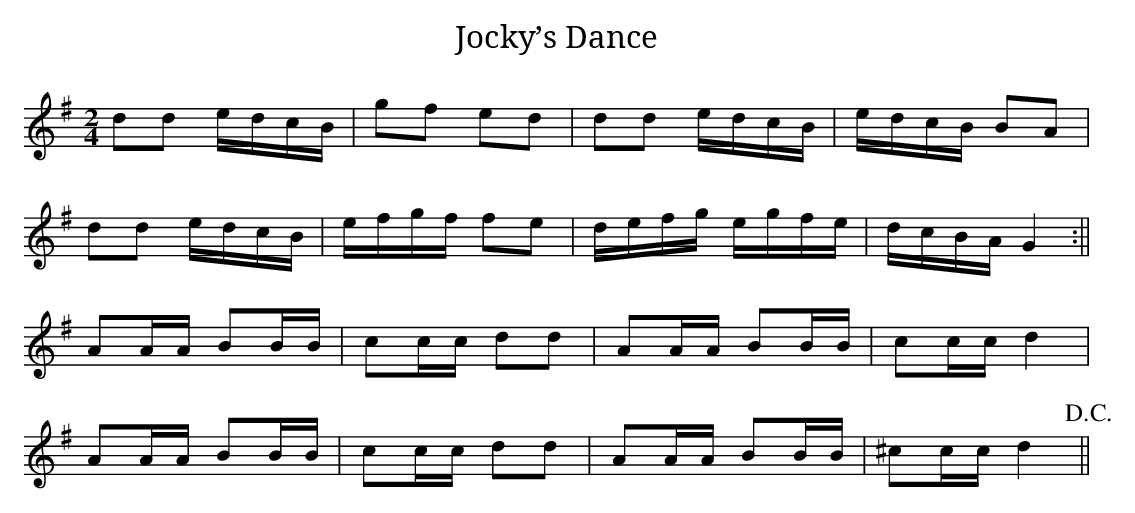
X:1
T:Jocky’s Dance
M:2/4
L:1/8
K:G
dd e/d/c/B/|gf ed|dd e/d/c/B/|e/d/c/B/ BA|
dd e/d/c/B/|e/f/g/f/ fe|d/e/f/g/ e/g/f/e/|d/c/B/A/ G2:||
AA/A/ BB/B/|cc/c/ dd|AA/A/ BB/B/|cc/c/ d2|
AA/A/ BB/B/|cc/c/ dd|AA/A/ BB/B/|^cc/c/ d2!D.C.!||
